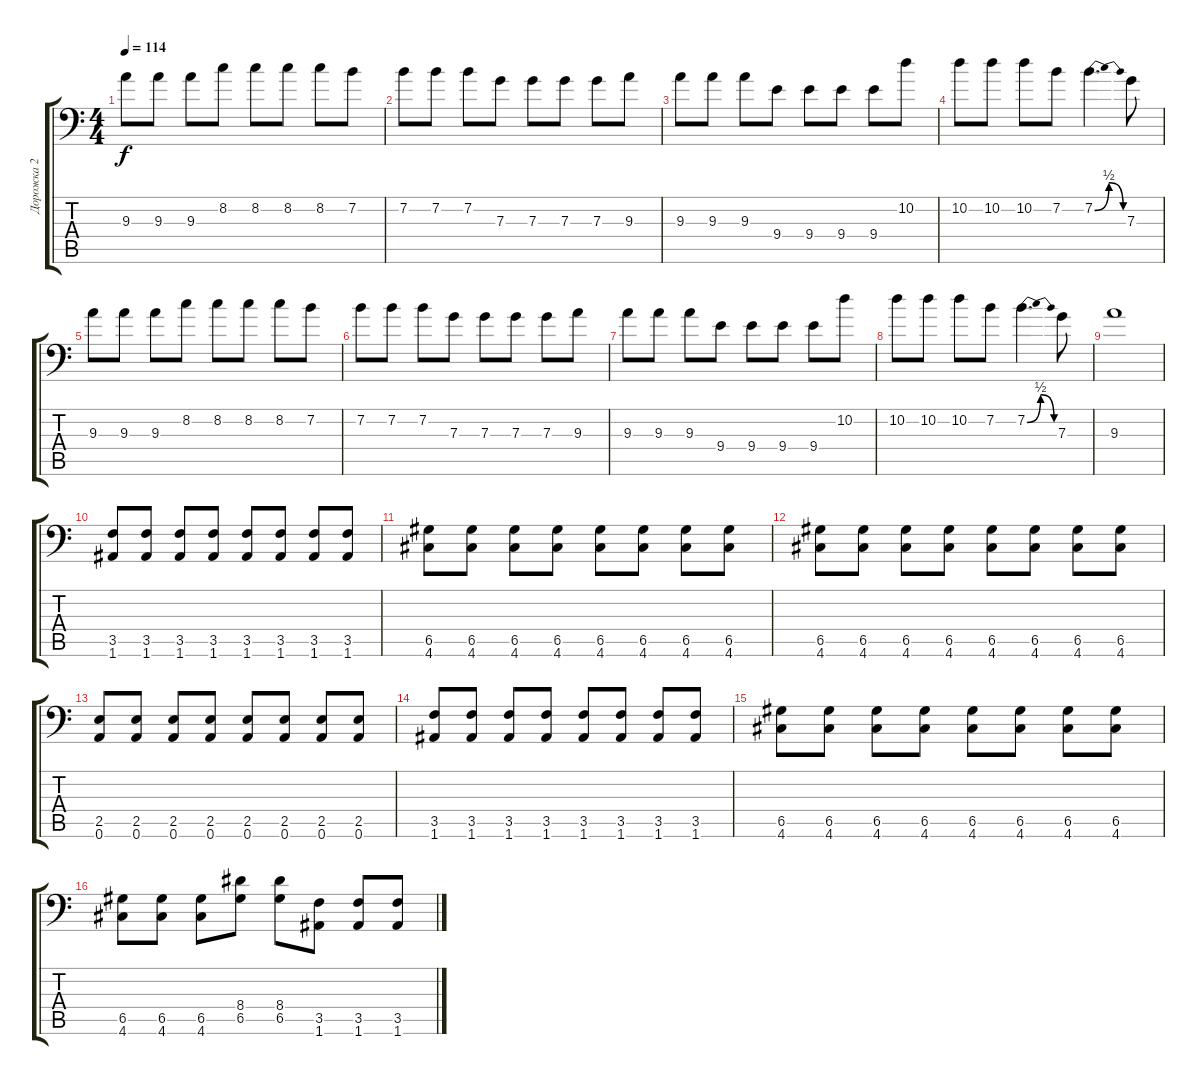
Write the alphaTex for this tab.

\track ("Дорожка 2" "Дорожка 2") {instrument overdrivenguitar}
\staff {score tabs}
\tuning (A3 E3 C3 G2 D2 A1) {hide}
\ts (4 4)
\tempo 114
\clef f4
\ks c
9.3.8{dy f} 9.3.8 9.3.8 8.2.8 8.2.8 8.2.8 8.2.8 7.2.8 |
7.2.8 7.2.8 7.2.8 7.3.8 7.3.8 7.3.8 7.3.8 9.3.8 |
9.3.8 9.3.8 9.3.8 9.4.8 9.4.8 9.4.8 9.4.8 10.2.8 |
10.2.8 10.2.8 10.2.8 7.2.8 7.2{be (bendrelease 0 0 30 2 30 2 60 0)}.4{d} 7.3.8 |
9.3.8 9.3.8 9.3.8 8.2.8 8.2.8 8.2.8 8.2.8 7.2.8 |
7.2.8 7.2.8 7.2.8 7.3.8 7.3.8 7.3.8 7.3.8 9.3.8 |
9.3.8 9.3.8 9.3.8 9.4.8 9.4.8 9.4.8 9.4.8 10.2.8 |
10.2.8 10.2.8 10.2.8 7.2.8 7.2{be (bendrelease 0 0 30 2 30 2 60 0)}.4{d} 7.3.8 |
9.3.1 |
(3.5 1.6).8 (3.5 1.6).8 (3.5 1.6).8 (3.5 1.6).8 (3.5 1.6).8 (3.5 1.6).8 (3.5 1.6).8 (3.5 1.6).8 |
(6.5 4.6).8 (6.5 4.6).8 (6.5 4.6).8 (6.5 4.6).8 (6.5 4.6).8 (6.5 4.6).8 (6.5 4.6).8 (6.5 4.6).8 |
(6.5 4.6).8 (6.5 4.6).8 (6.5 4.6).8 (6.5 4.6).8 (6.5 4.6).8 (6.5 4.6).8 (6.5 4.6).8 (6.5 4.6).8 |
(2.5 0.6).8 (2.5 0.6).8 (2.5 0.6).8 (2.5 0.6).8 (2.5 0.6).8 (2.5 0.6).8 (2.5 0.6).8 (2.5 0.6).8 |
(3.5 1.6).8 (3.5 1.6).8 (3.5 1.6).8 (3.5 1.6).8 (3.5 1.6).8 (3.5 1.6).8 (3.5 1.6).8 (3.5 1.6).8 |
(6.5 4.6).8 (6.5 4.6).8 (6.5 4.6).8 (6.5 4.6).8 (6.5 4.6).8 (6.5 4.6).8 (6.5 4.6).8 (6.5 4.6).8 |
(6.5 4.6).8 (6.5 4.6).8 (6.5 4.6).8 (8.4 6.5).8 (8.4 6.5).8 (3.5 1.6).8 (3.5 1.6).8 (3.5 1.6).8
